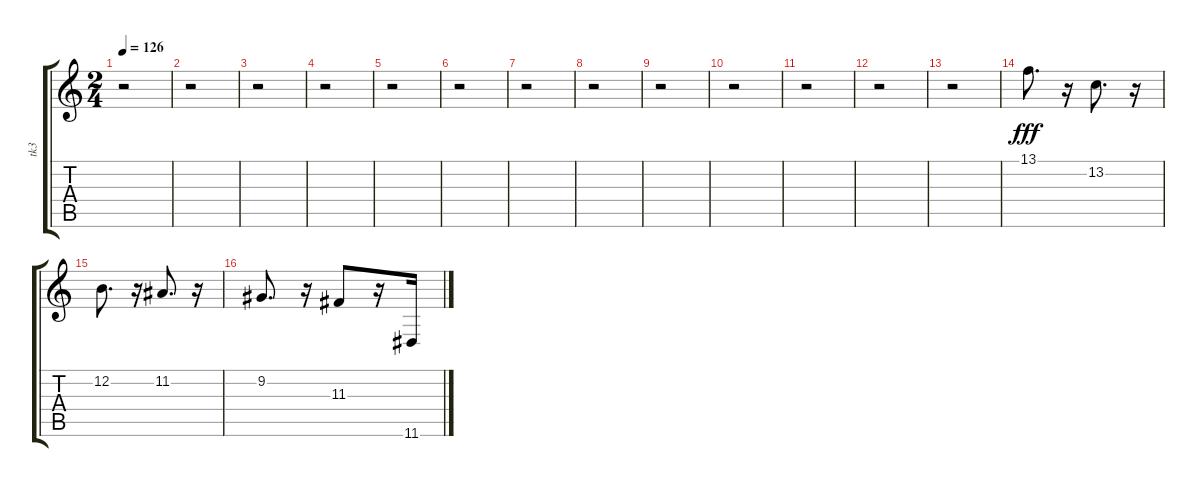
\track ("tk3" "tk3") {instrument acousticgrandpiano}
\staff {score tabs}
\tuning (E4 B3 G3 D3 A2 E2) {hide}
\ts (2 4)
\tempo 126
\clef g2
\ks c
r.2{dy f} |
r.2 |
r.2 |
r.2 |
r.2 |
r.2 |
r.2 |
r.2 |
r.2 |
r.2 |
r.2 |
r.2 |
r.2 |
13.1.8{d dy fff} r.16 13.2.8{d} r.16 |
12.2.8{d} r.16 11.2.8{d} r.16 |
9.2.8{d} r.16 11.3.8 r.16 11.6.16
